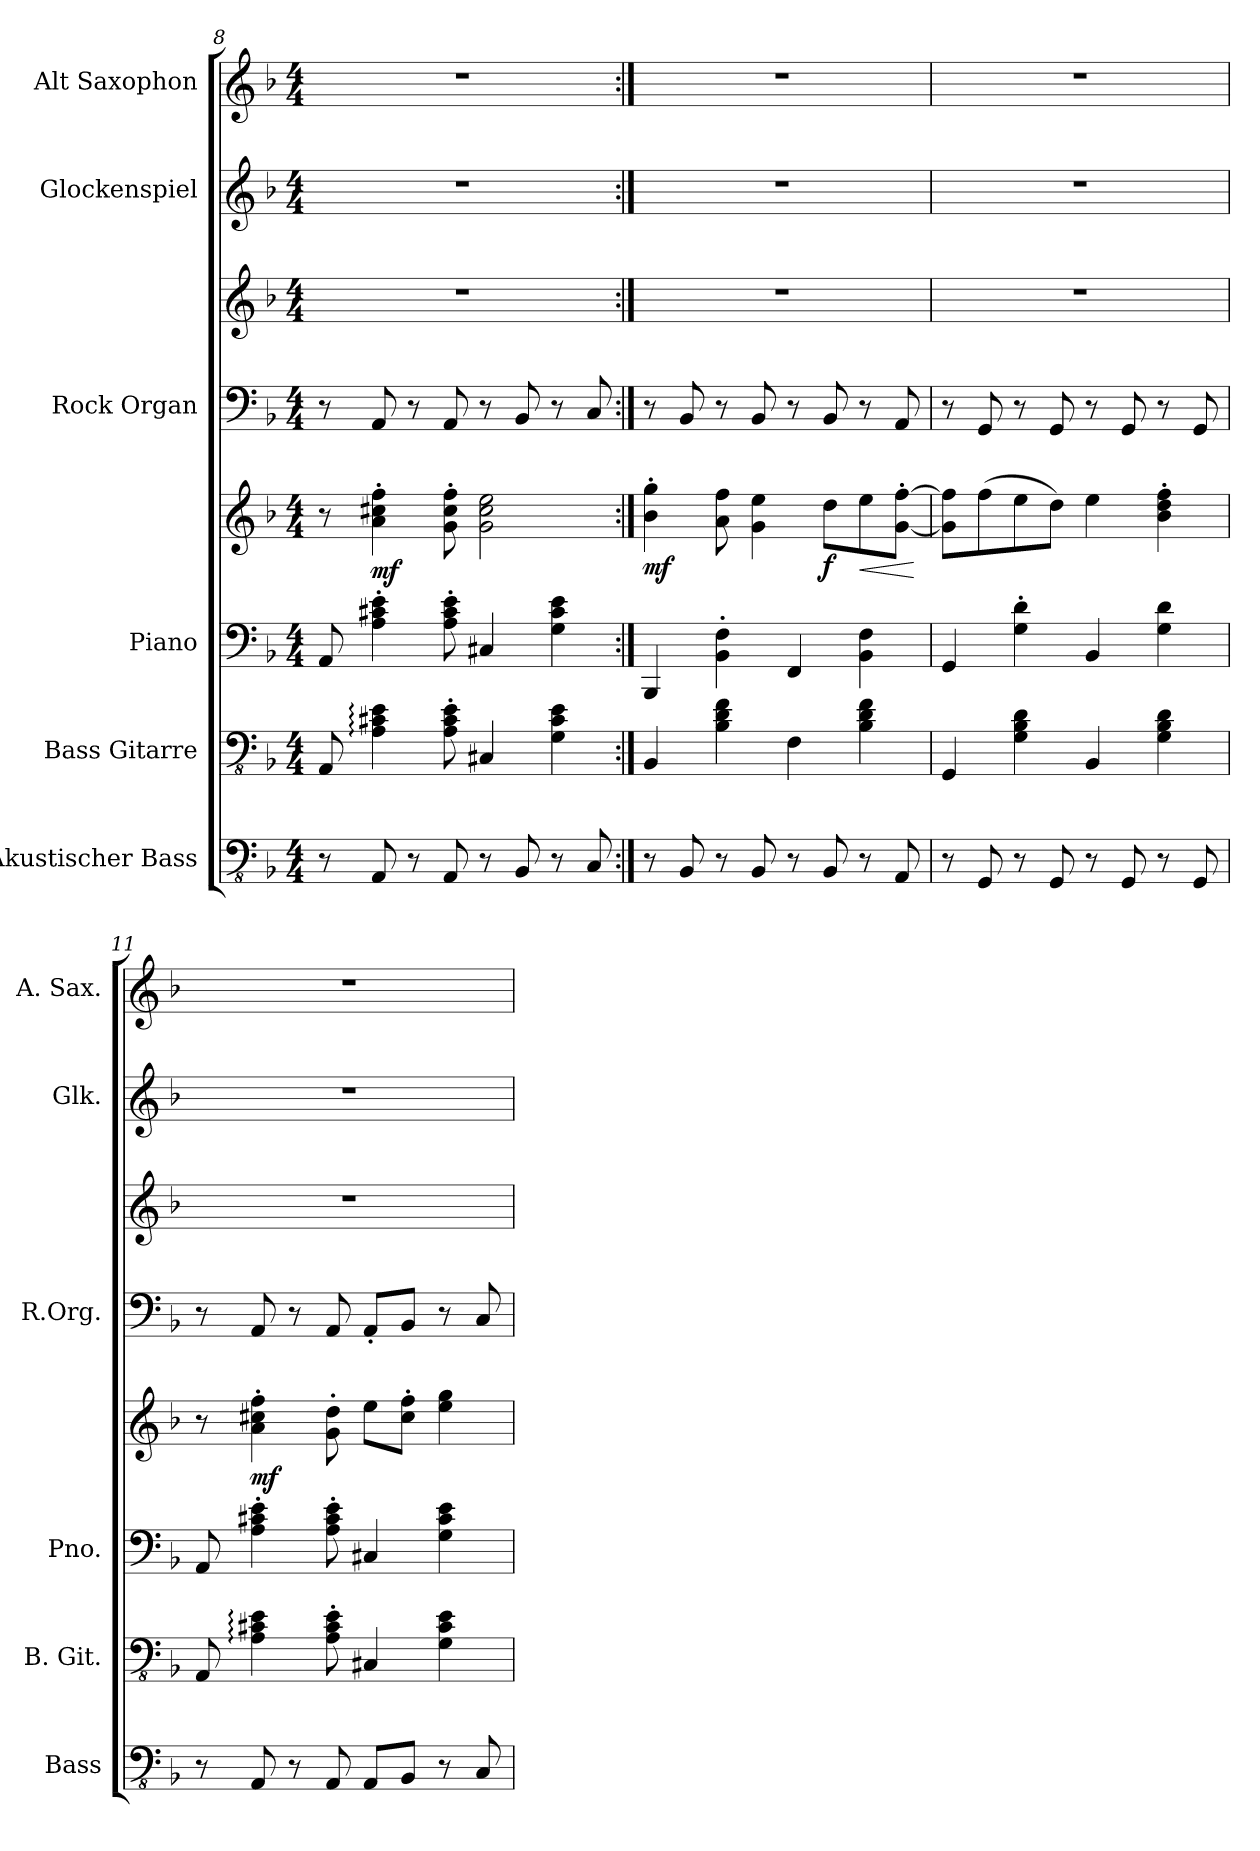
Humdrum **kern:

**kern	**kern	**kern	**kern	**dynam	**kern	**kern	**kern	**kern
*part6	*part5	*part4	*part4	*part4	*part3	*part3	*part2	*part1
*staff8	*staff7	*staff6	*staff5	*staff5/6	*staff4	*staff3	*staff2	*staff1
*I"Akustischer Bass	*I"Bass Gitarre	*I"Piano	*	*	*I"Rock Organ	*	*I"Glockenspiel	*I"Alt Saxophon
*I'Bass	*I'B. Git.	*I'Pno.	*	*	*I'R.Org.	*	*I'Glk.	*I'A. Sax.
!!LO:PB:g=z
*clefFv4	*clefFv4	*clefF4	*clefG2	*	*clefF4	*clefG2	*clefG2	*clefG2
*	*	*	*	*	*	*	*ITrd-14c-24	*ITrd5c9
*k[b-]	*k[b-]	*k[b-]	*k[b-]	*	*k[b-]	*k[b-]	*k[b-]	*k[b-e-a-d-]
*M4/4	*M4/4	*M4/4	*M4/4	*	*M4/4	*M4/4	*M4/4	*M4/4
=8	=8	=8	=8	=8	=8	=8	=8	=8
8r	8AAA/	8AA/	8r	.	8r	1r	1r	1r
!	!	!	!	!LO:DY:b	!	!	!	!
8AAA/	4AA\: 4C#X\: 4E\:	4A\' 4c#X\' 4e\'	4a\' 4cc#X\' 4ff\'	mf	8AA/	.	.	.
8r	.	.	.	.	8r	.	.	.
8AAA/	8AA\' 8C#\' 8E\'	8A\' 8c#\' 8e\'	8g\' 8cc#\' 8ff\'	.	8AA/	.	.	.
8r	4CC#X/	4C#X/	2g\ 2cc#\ 2ee\	.	8r	.	.	.
8BBB-/	.	.	.	.	8BB-/	.	.	.
8r	4GG\ 4C#\ 4E\	4G\ 4c#\ 4e\	.	.	8r	.	.	.
8CC/	.	.	.	.	8C/	.	.	.
=9:|!	=9:|!	=9:|!	=9:|!	=9:|!	=9:|!	=9:|!	=9:|!	=9:|!
*	*	*	*	*	*	*	*	*MM127
!	!	!	!	!LO:DY:b	!	!	!	!
8r	4BBB-/	4BBB-/	4b-\' 4gg\'	mf	8r	1r	1r	1r
8BBB-/	.	.	.	.	8BB-/	.	.	.
8r	4BB-\ 4D\ 4F\	4BB-\' 4F\'	8a\ 8ff\	.	8r	.	.	.
8BBB-/	.	.	4g\ 4ee\	.	8BB-/	.	.	.
8r	4FF\	4FF/	.	.	8r	.	.	.
!	!	!	!	!LO:DY:b	!	!	!	!
8BBB-/	.	.	8dd\L	f	8BB-/	.	.	.
!	!	!	!	!LO:HP:b	!	!	!	!
8r	4BB-\ 4D\ 4F\	4BB-\ 4F\	8ee\	<	8r	.	.	.
8AAA/	.	.	[8g\' [8ff\'J	.	8AA/	.	.	.
.	.	.	.	[	.	.	.	.
=10	=10	=10	=10	=10	=10	=10	=10	=10
*	*	*	*	*	*	*	*	*MM132
8r	4GGG/	4GG/	8g\] 8ff\]L	.	8r	1r	1r	1r
8GGG/	.	.	(8ff\	.	8GG/	.	.	.
8r	4GG\ 4BB-\ 4D\	4G\' 4d\'	8ee\	.	8r	.	.	.
8GGG/	.	.	8dd\J)	.	8GG/	.	.	.
8r	4BBB-/	4BB-/	4ee\	.	8r	.	.	.
8GGG/	.	.	.	.	8GG/	.	.	.
8r	4GG\ 4BB-\ 4D\	4G\ 4d\	4b-\' 4dd\' 4ff\'	.	8r	.	.	.
8GGG/	.	.	.	.	8GG/	.	.	.
!!LO:PB:g=z
=11	=11	=11	=11	=11	=11	=11	=11	=11
*	*	*	*	*	*	*	*	*MM138
8r	8AAA/	8AA/	8r	.	8r	1r	1r	1r
!	!	!	!	!LO:DY:b	!	!	!	!
8AAA/	4AA\: 4C#X\: 4E\:	4A\' 4c#X\' 4e\'	4a\' 4cc#X\' 4ff\'	mf	8AA/	.	.	.
8r	.	.	.	.	8r	.	.	.
8AAA/	8AA\' 8C#\' 8E\'	8A\' 8c#\' 8e\'	8g\' 8dd\'	.	8AA/	.	.	.
8AAA/L	4CC#X/	4C#X/	8ee\L	.	8AA'/L	.	.	.
8BBB-/J	.	.	8cc#\' 8ff\'J	.	8BB-/J	.	.	.
8r	4GG\ 4C#\ 4E\	4G\ 4c#\ 4e\	4ee\ 4gg\	.	8r	.	.	.
8CC/	.	.	.	.	8C/	.	.	.
=	=	=	=	=	=	=	=	=
*-	*-	*-	*-	*-	*-	*-	*-	*-
